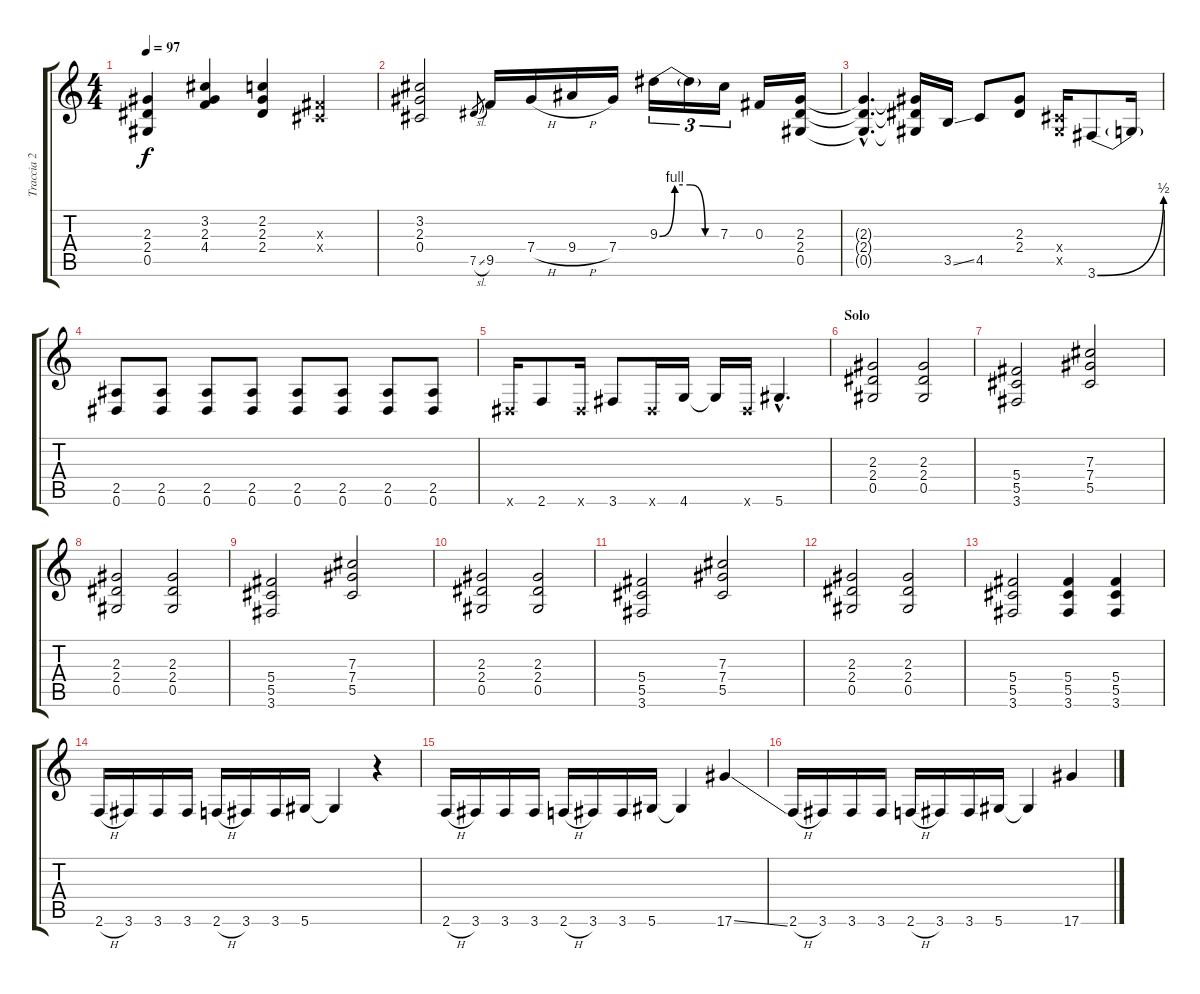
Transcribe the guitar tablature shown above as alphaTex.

\track ("Traccia 2" "Traccia 2") {instrument overdrivenguitar}
\staff {score tabs}
\tuning (Eb4 Bb3 Gb3 Db3 Ab2 Eb2) {hide}
\ts (4 4)
\tempo 97
\clef g2
\ks c
(2.3{t} 2.4{t} 0.5{t}).4{dy f} (3.2 2.3 4.4).4 (2.2 2.3 2.4).4 (0.3{x} 0.4{x}).4 |
(3.2 2.3 0.4).2 7.5{sl}.8{gr} 9.5.16 7.4{h}.16 9.4{h}.16 7.4.16 9.3{be (custom 0 0 15 4 30 4 45 0 60 0)}.16{tu (3 2)} 9.3{t}.16{tu (3 2)} 7.3.16{tu (3 2)} 0.3.16 (2.3 2.4 0.5).16 |
(2.3{hac t} 2.4{hac t} 0.5{hac t}).4{d} (2.3{t} 2.4{t} 0.5{t}).16 3.5{ss}.16 4.5.8 (2.3 2.4).8 (0.4{x} 0.5{x}).16 3.6{be (bend 0 0 60 2)}.8 3.6{t}.16 |
(2.5 0.6).8 (2.5 0.6).8 (2.5 0.6).8 (2.5 0.6).8 (2.5 0.6).8 (2.5 0.6).8 (2.5 0.6).8 (2.5 0.6).8 |
0.6{x}.16 2.6.8 0.6{x}.16 3.6.8 0.6{x}.16 4.6.16 4.6{t}.16 0.6{x}.16 5.6{hac}.4{d} |
\section ("" "Solo")
(2.3 2.4 0.5).2{volume 11} (2.3 2.4 0.5).2 |
(5.4 5.5 3.6).2 (7.3 7.4 5.5).2 |
(2.3 2.4 0.5).2 (2.3 2.4 0.5).2 |
(5.4 5.5 3.6).2 (7.3 7.4 5.5).2 |
(2.3 2.4 0.5).2 (2.3 2.4 0.5).2 |
(5.4 5.5 3.6).2 (7.3 7.4 5.5).2 |
(2.3 2.4 0.5).2 (2.3 2.4 0.5).2 |
(5.4 5.5 3.6).2 (5.4 5.5 3.6).4 (5.4 5.5 3.6).4 |
2.6{h}.16 3.6.16 3.6.16 3.6.16 2.6{h}.16 3.6.16 3.6.16 5.6.16 5.6{t}.4 r.4 |
2.6{h}.16{volume 13} 3.6.16 3.6.16 3.6.16 2.6{h}.16 3.6.16 3.6.16 5.6.16 5.6{t}.4 17.6{ss}.4 |
2.6{h}.16 3.6.16 3.6.16 3.6.16 2.6{h}.16 3.6.16 3.6.16 5.6.16 5.6{t}.4 17.6.4
